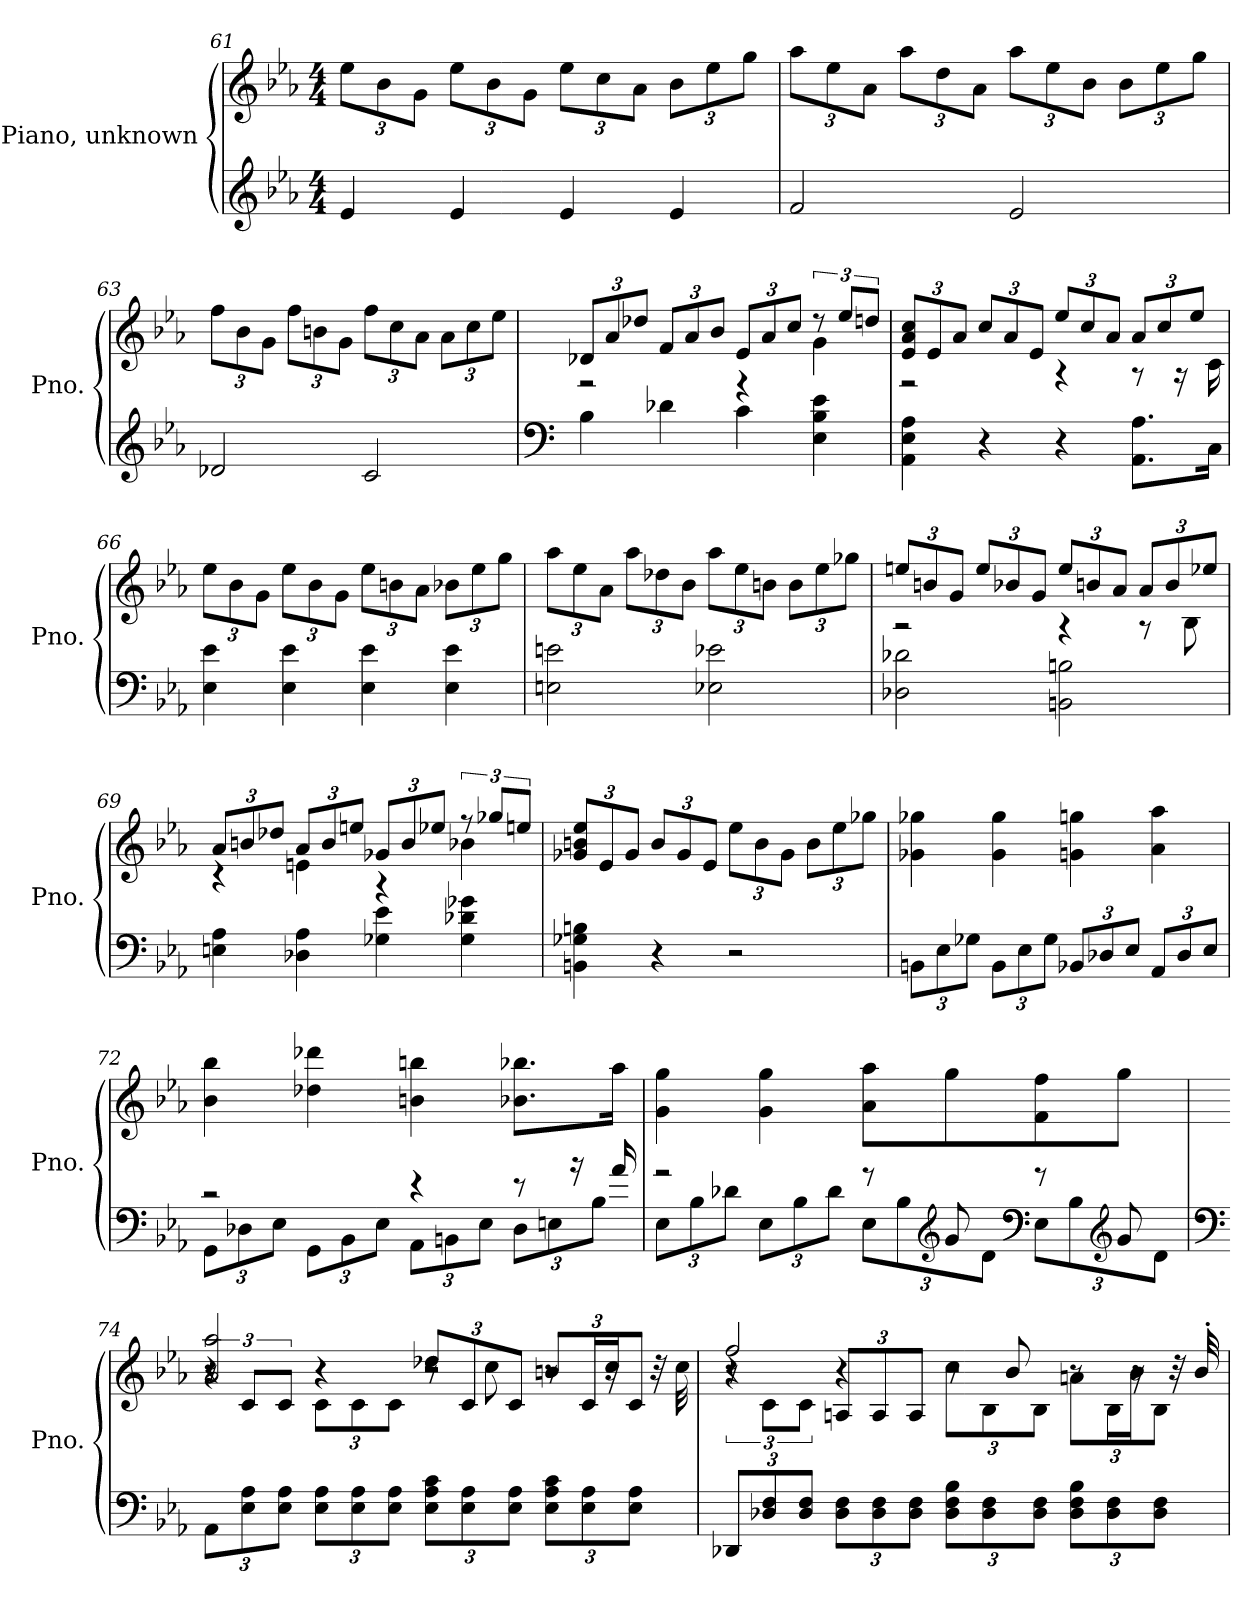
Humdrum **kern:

**kern	**kern
*part1	*part1
*staff2	*staff1
*I"Piano, unknown	*
*I'Pno.	*
*clefG2	*clefG2
*k[b-e-a-]	*k[b-e-a-]
*M4/4	*M4/4
*	*Xbrackettup
=61	=61
4e-/	12ee-\L
.	12b-\
.	12g\J
4e-/	12ee-\L
.	12b-\
.	12g\J
4e-/	12ee-\L
.	12cc\
.	12a-\J
4e-/	12b-\L
.	12ee-\
.	12gg\J
!!LO:LB:g=z
=62	=62
2f/	12aa-\L
.	12ee-\
.	12a-\J
.	12aa-\L
.	12dd\
.	12a-\J
2e-/	12aa-\L
.	12ee-\
.	12b-\J
.	12b-\L
.	12ee-\
.	12gg\J
=63	=63
2d-X/	12ff\L
.	12b-\
.	12g\J
.	12ff\L
.	12bn\
.	12g\J
2c/	12ff\L
.	12cc\
.	12a-\J
.	12a-\L
.	12cc\
.	12ee-\J
=64	=64
*clefF4	*
*	*^
4B-\	12d-X/L	2r
.	12a-/	.
.	12dd-X/J	.
4d-X\	12f/L	.
.	12a-/	.
.	12b-/J	.
4c\	12e-/L	4r
.	12a-/	.
.	12cc/J	.
*	*brackettup	*
4E-\ 4B-\ 4e-\	12r	4g\
.	12ee-/L	.
.	12ddn/J	.
!!LO:PB:g=z	!!
=65	=65	=65
*	*Xbrackettup	*
4AA-\ 4E-\ 4A-\	12e-/ 12a-/ 12cc/L	2r
.	12e-/	.
.	12a-/J	.
4r	12cc/L	.
.	12a-/	.
.	12e-/J	.
4r	12ee-/L	4r
.	12cc/	.
.	12a-/J	.
8.AA-\ 8.A-\L	12a-/L	8r
.	12cc/	.
.	.	16r
.	12ee-/J	.
16C\Jk	.	16c\
*	*v	*v
=66	=66
4E-\ 4e-\	12ee-\L
.	12b-\
.	12g\J
4E-\ 4e-\	12ee-\L
.	12b-\
.	12g\J
4E-\ 4e-\	12ee-\L
.	12bn\
.	12a-\J
4E-\ 4e-\	12b-X\L
.	12ee-\
.	12gg\J
=67	=67
2En\ 2en\	12aa-\L
.	12ee-\
.	12a-\J
.	12aa-\L
.	12dd-X\
.	12b-\J
2E-X\ 2e-X\	12aa-\L
.	12ee-\
.	12bn\J
.	12b\L
.	12ee-\
.	12gg-X\J
!!LO:LB:g=z
=68	=68
*	*^
2D-X\ 2d-X\	12een/L	2r
.	12bn/	.
.	12g/J	.
.	12ee/L	.
.	12b-X/	.
.	12g/J	.
2BBn\ 2Bn\	12ee/L	4r
.	12bn/	.
.	12a-/J	.
.	12a-/L	8r
.	12b/	.
.	.	8B-\
.	12ee-X/J	.
=69	=69	=69
4En\ 4A-\	12a-/L	4r
.	12bn/	.
.	12dd-X/J	.
4D-X\ 4A-\	12a-/L	4en\
.	12b/	.
.	12een/J	.
4G-X\ 4e-\	12g-X/L	4r
.	12b/	.
.	12ee-X/J	.
*	*brackettup	*
4G-\ 4d-X\ 4g-X\	12r	4b-X\
.	12gg-X/L	.
.	12een/J	.
*	*v	*v
!!LO:LB:g=z
=70	=70
*	*Xbrackettup
4BBn\ 4G-X\ 4Bn\	12g-X/ 12bn/ 12ee-/L
.	12e-/
.	12g-/J
4r	12b/L
.	12g-/
.	12e-/J
2r	12ee-\L
.	12b\
.	12g-\J
.	12b\L
.	12ee-\
.	12gg-X\J
=71	=71
*Xbrackettup	*
12BBn\L	4g-X\ 4gg-X\
12E-\	.
12G-X\J	.
12BB\L	4g-\ 4gg-\
12E-\	.
12G-\J	.
12BB-X/L	4gn\ 4ggn\
12D-X/	.
12E-/J	.
12AA-/L	4a-\ 4aa-\
12D-/	.
12E-/J	.
=72	=72
*^	*
2r	12GG\L	4b-\ 4bb-\
.	12D-X\	.
.	12E-\J	.
.	12GG\L	4dd-X\ 4ddd-X\
.	12BB-\	.
.	12E-\J	.
4r	12AA-\L	4bn\ 4bbn\
.	12BBn\	.
.	12E-\J	.
8r	12D-\L	8.b-X\ 8.bb-X\L
.	12En\	.
16r	.	.
.	12B-\J	.
16a-/	.	16aa-\Jk
!!LO:LB:g=z
=73	=73	=73
2r	12E-\L	4g\ 4gg\
.	12B-\	.
.	12d-X\J	.
.	12E-\L	4g\ 4gg\
.	12B-\	.
.	12d-\J	.
8r	12E-\L	8a-\ 8aa-\L
.	12B-\	.
*clefG2	*	*
8g/	.	8gg\
.	12d-\J	.
*clefF4	*	*
8r	12E-\L	8f\ 8ff\
.	12B-\	.
*clefG2	*	*
8g/	.	8gg\J
.	12d-\J	.
*v	*v	*
=74	=74
*clefF4	*
*	*^
*	*	*^
*	*	*	*brackettup
12AA-\L	2a-/ 2aa-/	4r	12r
12E-\ 12A-\	.	.	12c/L
12E-\ 12A-\J	.	.	12c/J
*	*	*Xbrackettup	*
12E-\ 12A-\L	.	12c\L	4r
12E-\ 12A-\	.	12c\	.
12E-\ 12A-\J	.	12c\J	.
12E-\ 12A-\ 12c\L	2r	8r	12dd-X/L
12E-\ 12A-\	.	.	12c/
.	.	8cc\	.
12E-\ 12A-\J	.	.	12c/J
12E-\ 12A-\ 12c\L	.	8r	12bn/L
12E-\ 12A-\	.	.	24c/L
.	.	16r	24cc/J
12E-\ 12A-\J	.	.	12c/J
.	.	32r	.
.	.	32cc\	.
!!LO:LB:g=z	!!	!!
=75	=75	=75	=75
*	*	*brackettup	*
12DD-X/L	2ff/	12r	4r
12D-X/ 12F/	.	12c\L	.
12D-/ 12F/J	.	12c\J	.
*	*	*	*Xbrackettup
12D-\ 12F\L	.	4r	12An/L
12D-\ 12F\	.	.	12A/
12D-\ 12F\J	.	.	12A/J
12D-\ 12F\ 12B-\L	2r	12cc\L	8r
12D-\ 12F\	.	12B-\	.
.	.	.	8b-/
12D-\ 12F\J	.	12B-\J	.
12D-\ 12F\ 12B-\L	.	12an\L	8r
12D-\ 12F\	.	24B-\L	.
.	.	24b-\J	16r
12D-\ 12F\J	.	12B-\J	.
.	.	.	32r
.	.	.	32b-'/
*	*v	*v	*v
=	=
*-	*-
